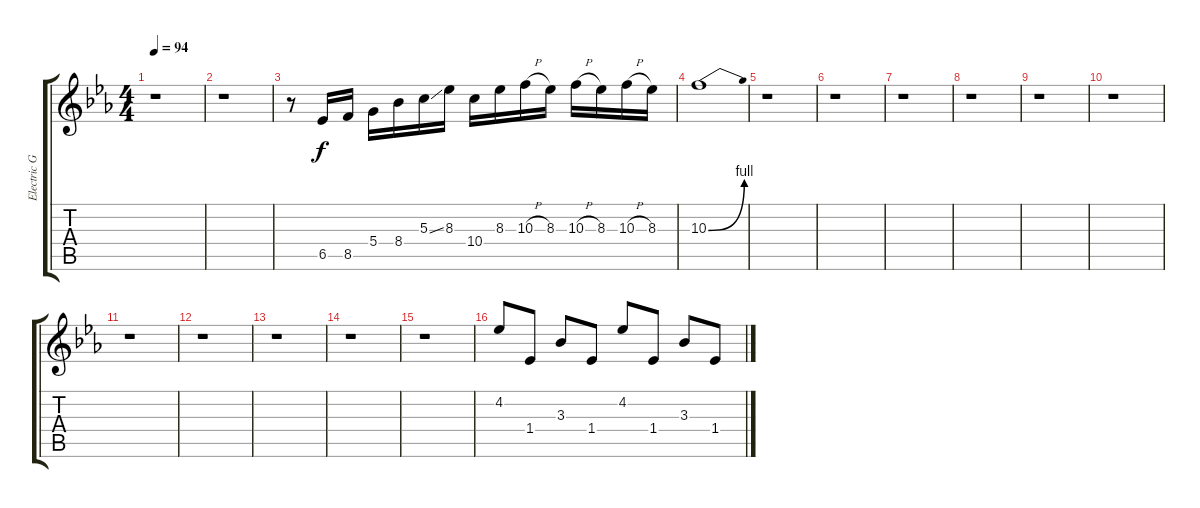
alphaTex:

\track ("Electric Guitar" "Electric G") {instrument overdrivenguitar}
\staff {score tabs}
\tuning (E4 B3 G3 D3 A2 E2) {hide}
\ts (4 4)
\tempo 94
\clef g2
\ks eb
r.1{dy f} |
r.1 |
r.8 6.5.16 8.5.16 5.4.16 8.4.16 5.3{ss}.16 8.3.16 10.4.16 8.3.16 10.3{h}.16 8.3.16 10.3{h}.16 8.3.16 10.3{h}.16 8.3.16 |
10.3{be (bend 0 0 60 4)}.1 |
r.1 |
r.1 |
r.1 |
r.1 |
r.1 |
r.1 |
r.1 |
r.1 |
r.1 |
r.1 |
r.1 |
4.2.8{volume 10} 1.4.8 3.3.8 1.4.8 4.2.8 1.4.8 3.3.8 1.4.8
